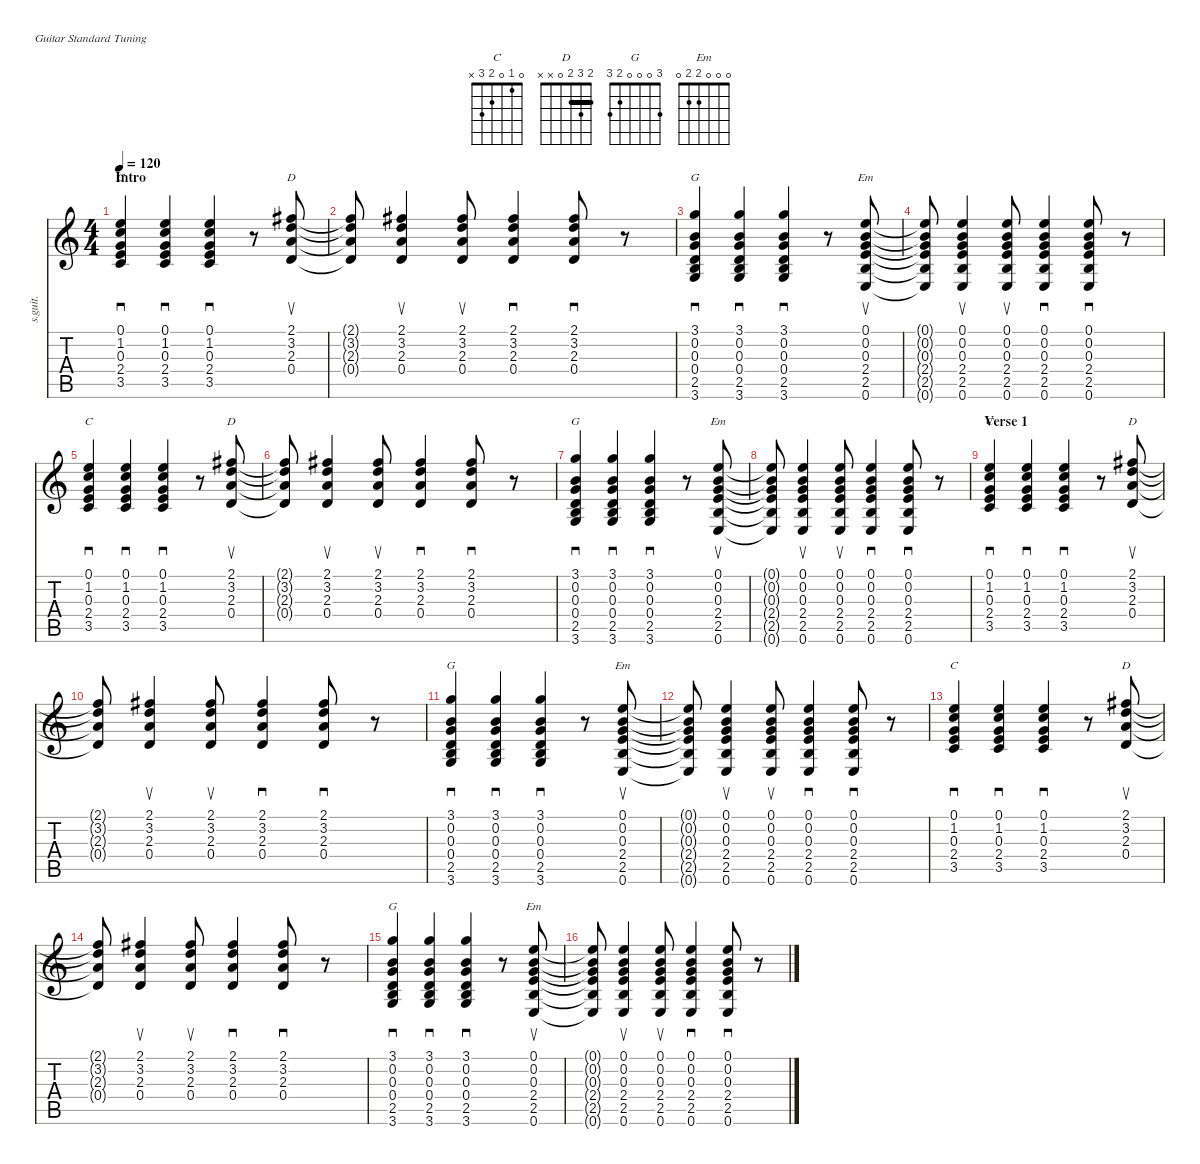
\defaultSystemsLayout 4
\hideDynamics
\bracketExtendMode nobrackets
\otherSystemsTrackNameOrientation horizontal
\track ("cowboy chords 05" "s.guit.") {instrument acousticguitarsteel}
\staff {score tabs}
\tuning (E4 B3 G3 D3 A2 E2)
\chord ("C" 0 1 0 2 3 x) {showfingering false}
\chord ("D" 2 3 2 0 x x) {showfingering false barre 2}
\chord ("G" 3 0 0 0 2 3) {showfingering false}
\chord ("Em" 0 0 0 2 2 0) {showfingering false}
\ts (4 4)
\section ("" "Intro")
\tempo 120
\clef g2
\ks c
(3.5 2.4 0.3 1.2 0.1).4{sd ch "C" dy mf instrument acousticguitarsteel beam Up} (3.5 2.4 0.3 1.2 0.1).4{sd beam Up} (3.5 2.4 0.3 1.2 0.1).4{sd beam Up} r.8{beam Up} (0.4 2.3 3.2 2.1{acc #}).8{su ch "D" beam Up} |
(2.1{t acc #} 3.2{t} 2.3{t} 0.4{t}).8{beam Up} (0.4 2.3 3.2 2.1{acc #}).4{su beam Up} (0.4 2.3 3.2 2.1{acc #}).8{su beam Up} (0.4 2.3 3.2 2.1{acc #}).4{sd beam Up} (0.4 2.3 3.2 2.1{acc #}).8{sd beam Up} r.8{beam Up} |
(2.5 0.4 0.3 0.2 3.1 3.6).4{sd ch "G" beam Up} (2.5 0.4 0.3 0.2 3.1 3.6).4{sd beam Up} (2.5 0.4 0.3 0.2 3.1 3.6).4{sd beam Up} r.8{beam Up} (2.4 0.3 0.2 0.1 0.6 2.5).8{su ch "Em" beam Up} |
(0.1{t} 0.2{t} 0.3{t} 2.4{t} 0.6{t} 2.5{t}).8{beam Up} (2.4 0.3 0.2 0.1 0.6 2.5).4{su beam Up} (2.4 0.3 0.2 0.1 0.6 2.5).8{su beam Up} (2.4 0.3 0.2 0.1 0.6 2.5).4{sd beam Up} (2.4 0.3 0.2 0.1 0.6 2.5).8{sd beam Up} r.8{beam Up} |
(3.5 2.4 0.3 1.2 0.1).4{sd ch "C" beam Up} (3.5 2.4 0.3 1.2 0.1).4{sd beam Up} (3.5 2.4 0.3 1.2 0.1).4{sd beam Up} r.8{beam Up} (0.4 2.3 3.2 2.1{acc #}).8{su ch "D" beam Up} |
(2.1{t acc #} 3.2{t} 2.3{t} 0.4{t}).8{beam Up} (0.4 2.3 3.2 2.1{acc #}).4{su beam Up} (0.4 2.3 3.2 2.1{acc #}).8{su beam Up} (0.4 2.3 3.2 2.1{acc #}).4{sd beam Up} (0.4 2.3 3.2 2.1{acc #}).8{sd beam Up} r.8{beam Up} |
(2.5 0.4 0.3 0.2 3.1 3.6).4{sd ch "G" beam Up} (2.5 0.4 0.3 0.2 3.1 3.6).4{sd beam Up} (2.5 0.4 0.3 0.2 3.1 3.6).4{sd beam Up} r.8{beam Up} (2.4 0.3 0.2 0.1 0.6 2.5).8{su ch "Em" beam Up} |
(0.1{t} 0.2{t} 0.3{t} 2.4{t} 0.6{t} 2.5{t}).8{beam Up} (2.4 0.3 0.2 0.1 0.6 2.5).4{su beam Up} (2.4 0.3 0.2 0.1 0.6 2.5).8{su beam Up} (2.4 0.3 0.2 0.1 0.6 2.5).4{sd beam Up} (2.4 0.3 0.2 0.1 0.6 2.5).8{sd beam Up} r.8{beam Up} |
\section ("" "Verse 1")
(3.5 2.4 0.3 1.2 0.1).4{sd ch "C" beam Up} (3.5 2.4 0.3 1.2 0.1).4{sd beam Up} (3.5 2.4 0.3 1.2 0.1).4{sd beam Up} r.8{beam Up} (0.4 2.3 3.2 2.1{acc #}).8{su ch "D" beam Up} |
(2.1{t acc #} 3.2{t} 2.3{t} 0.4{t}).8{beam Up} (0.4 2.3 3.2 2.1{acc #}).4{su beam Up} (0.4 2.3 3.2 2.1{acc #}).8{su beam Up} (0.4 2.3 3.2 2.1{acc #}).4{sd beam Up} (0.4 2.3 3.2 2.1{acc #}).8{sd beam Up} r.8{beam Up} |
(2.5 0.4 0.3 0.2 3.1 3.6).4{sd ch "G" beam Up} (2.5 0.4 0.3 0.2 3.1 3.6).4{sd beam Up} (2.5 0.4 0.3 0.2 3.1 3.6).4{sd beam Up} r.8{beam Up} (2.4 0.3 0.2 0.1 0.6 2.5).8{su ch "Em" beam Up} |
(0.1{t} 0.2{t} 0.3{t} 2.4{t} 0.6{t} 2.5{t}).8{beam Up} (2.4 0.3 0.2 0.1 0.6 2.5).4{su beam Up} (2.4 0.3 0.2 0.1 0.6 2.5).8{su beam Up} (2.4 0.3 0.2 0.1 0.6 2.5).4{sd beam Up} (2.4 0.3 0.2 0.1 0.6 2.5).8{sd beam Up} r.8{beam Up} |
(3.5 2.4 0.3 1.2 0.1).4{sd ch "C" beam Up} (3.5 2.4 0.3 1.2 0.1).4{sd beam Up} (3.5 2.4 0.3 1.2 0.1).4{sd beam Up} r.8{beam Up} (0.4 2.3 3.2 2.1{acc #}).8{su ch "D" beam Up} |
(2.1{t acc #} 3.2{t} 2.3{t} 0.4{t}).8{beam Up} (0.4 2.3 3.2 2.1{acc #}).4{su beam Up} (0.4 2.3 3.2 2.1{acc #}).8{su beam Up} (0.4 2.3 3.2 2.1{acc #}).4{sd beam Up} (0.4 2.3 3.2 2.1{acc #}).8{sd beam Up} r.8{beam Up} |
(2.5 0.4 0.3 0.2 3.1 3.6).4{sd ch "G" beam Up} (2.5 0.4 0.3 0.2 3.1 3.6).4{sd beam Up} (2.5 0.4 0.3 0.2 3.1 3.6).4{sd beam Up} r.8{beam Up} (2.4 0.3 0.2 0.1 0.6 2.5).8{su ch "Em" beam Up} |
(0.1{t} 0.2{t} 0.3{t} 2.4{t} 0.6{t} 2.5{t}).8{beam Up} (2.4 0.3 0.2 0.1 0.6 2.5).4{su beam Up} (2.4 0.3 0.2 0.1 0.6 2.5).8{su beam Up} (2.4 0.3 0.2 0.1 0.6 2.5).4{sd beam Up} (2.4 0.3 0.2 0.1 0.6 2.5).8{sd beam Up} r.8{beam Up}
